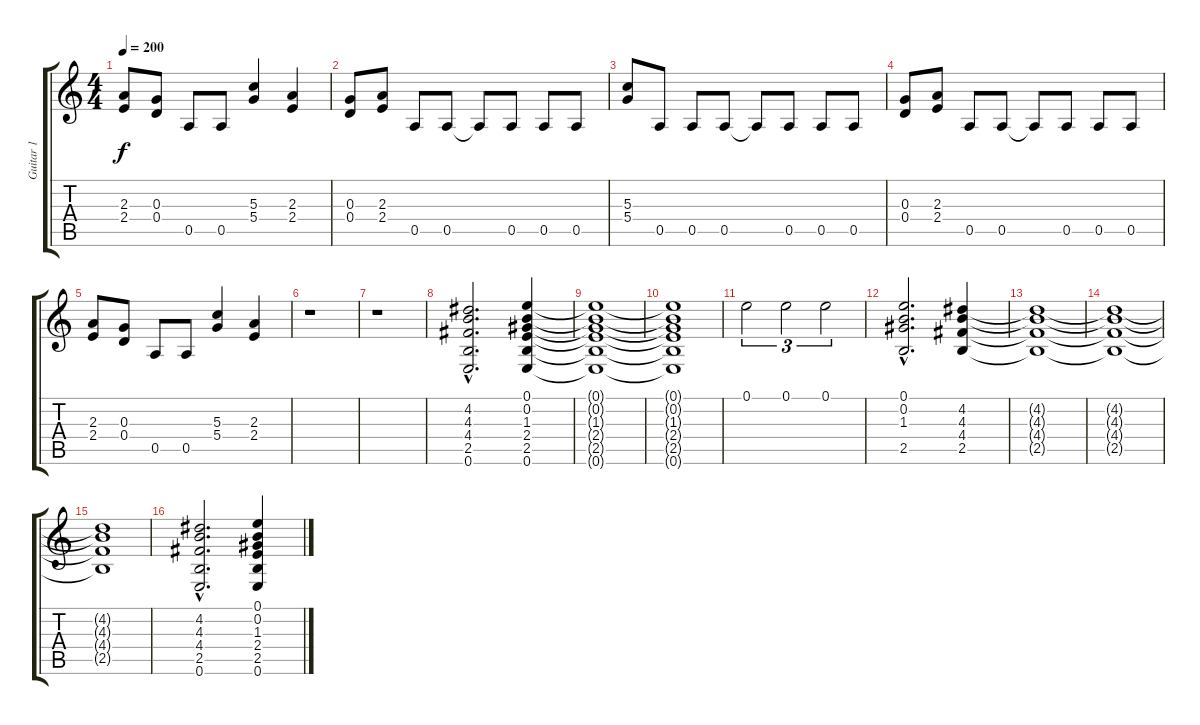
\track ("Guitar 1" "Guitar 1") {instrument distortionguitar}
\staff {score tabs}
\tuning (E4 B3 G3 D3 A2 E2) {hide}
\ts (4 4)
\tempo 200
\clef g2
\ks c
(2.3 2.4).8{dy f} (0.3 0.4).8 0.5.8 0.5.8 (5.3 5.4).4 (2.3 2.4).4 |
(0.3 0.4).8 (2.3 2.4).8 0.5.8 0.5.8 0.5{t}.8 0.5.8 0.5.8 0.5.8 |
(5.3 5.4).8 0.5.8 0.5.8 0.5.8 0.5{t}.8 0.5.8 0.5.8 0.5.8 |
(0.3 0.4).8 (2.3 2.4).8 0.5.8 0.5.8 0.5{t}.8 0.5.8 0.5.8 0.5.8 |
(2.3 2.4).8 (0.3 0.4).8 0.5.8 0.5.8 (5.3 5.4).4 (2.3 2.4).4 |
r.1 |
r.1 |
(4.2{hac} 4.3{hac} 4.4{hac} 2.5{hac} 0.6{hac}).2{d} (0.1 0.2 1.3 2.4 2.5 0.6).4 |
(0.1{t} 0.2{t} 1.3{t} 2.4{t} 2.5{t} 0.6{t}).1 |
(0.1{t} 0.2{t} 1.3{t} 2.4{t} 2.5{t} 0.6{t}).1 |
0.1.2{tu (3 2)} 0.1.2{tu (3 2)} 0.1.2{tu (3 2)} |
(0.1{hac} 0.2{hac} 1.3{hac} 2.5{hac}).2{d} (4.2 4.3 4.4 2.5).4 |
(4.2{t} 4.3{t} 4.4{t} 2.5{t}).1 |
(4.2{t} 4.3{t} 4.4{t} 2.5{t}).1 |
(4.2{t} 4.3{t} 4.4{t} 2.5{t}).1 |
(4.2{hac} 4.3{hac} 4.4{hac} 2.5{hac} 0.6{hac}).2{d} (0.1 0.2 1.3 2.4 2.5 0.6).4
